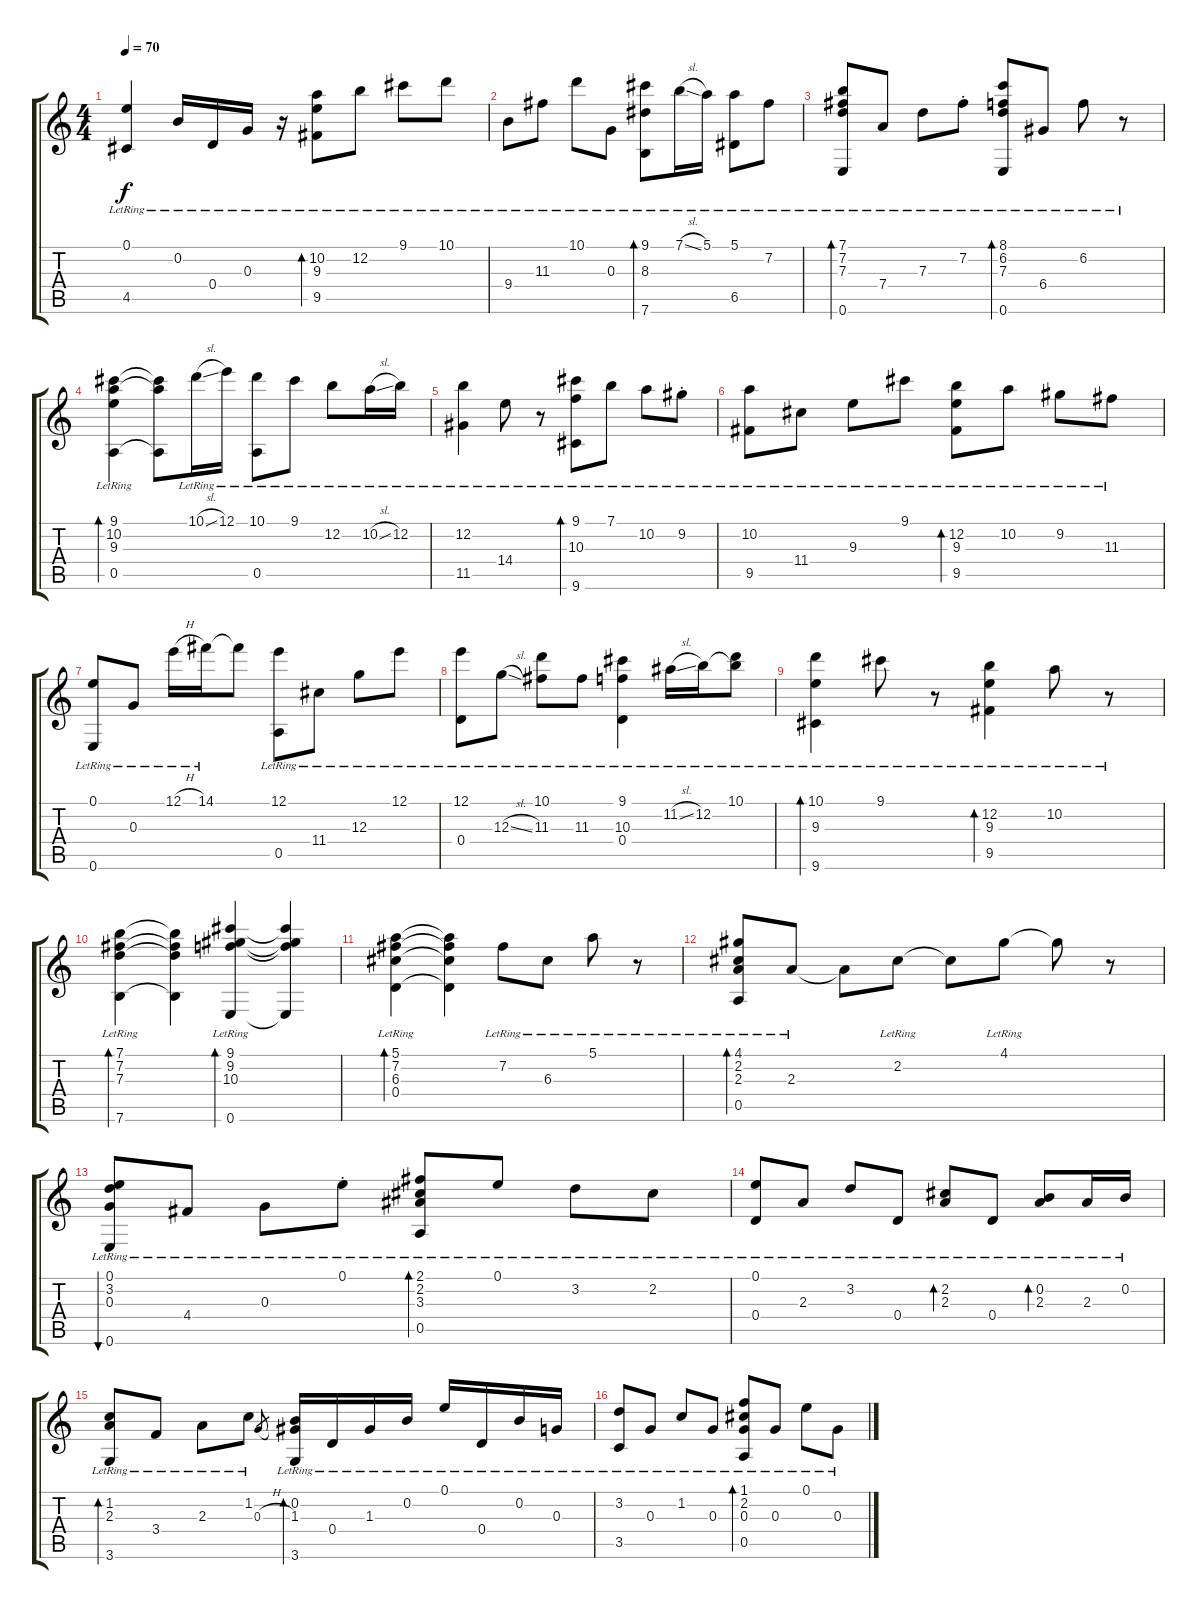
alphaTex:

\track "" {instrument acousticguitarsteel}
\staff {score tabs}
\tuning (E4 B3 G3 D3 A2 E2) {hide}
\ts (4 4)
\tempo 70
\clef g2
\ks c
(0.1{lr} 4.5{lr}).4{dy f} 0.2{lr}.16 0.4{lr}.16 0.3{lr}.16 r.16 (10.2{lr} 9.3{lr} 9.5{lr}).8{bd 60} 12.2{lr}.8 9.1{lr}.8 10.1{lr}.8 |
9.4{lr}.8 11.3{lr}.8 10.1{lr}.8 0.3{lr}.8 (9.1{lr} 8.3{lr} 7.6{lr}).8{bd 60} 7.1{sl lr}.16 5.1{lr}.16 (5.1{lr} 6.5{lr}).8 7.2{lr}.8 |
(7.1{lr} 7.2{lr} 7.3{lr} 0.6{lr}).8{bd 60} 7.4{lr}.8 7.3{lr}.8 7.2{st lr}.8 (8.1{lr} 6.2{lr} 7.3{lr} 0.6{lr}).8{bd 60} 6.4{lr}.8 6.2{lr}.8 r.8 |
(9.1{lr} 10.2{lr} 9.3{lr} 0.5{lr}).4{bd 60} (9.1{t} 10.2{t} 0.5{t}).8 10.1{sl lr}.16 12.1{lr}.16 (10.1{lr} 0.5{lr}).8 9.1{lr}.8 12.2{lr}.8 10.2{sl lr}.16 12.2{lr}.16 |
(12.2{lr} 11.5{lr}).4 14.4{lr}.8 r.8 (9.1{lr} 10.3{lr} 9.6{lr}).8{bd 60} 7.1{lr}.8 10.2{lr}.8 9.2{st lr}.8 |
(10.2{lr} 9.5{lr}).8 11.4{lr}.8 9.3{lr}.8 9.1{lr}.8 (12.2{lr} 9.3{lr} 9.5{lr}).8{bd 60} 10.2{lr}.8 9.2{lr}.8 11.3{lr}.8 |
(0.1{lr} 0.6{lr}).8 0.3{lr}.8 12.1{h lr}.16 14.1{lr}.16 14.1{t}.8 (12.1{lr} 0.5{lr}).8 11.4{lr}.8 12.3{lr}.8 12.1{lr}.8 |
(12.1{lr} 0.4{lr}).8 12.3{sl lr}.8 (10.1{lr} 11.3{lr}).8 11.3{lr}.8 (9.1{lr} 10.3{lr} 0.4{lr}).4 11.2{sl lr}.16 12.2{lr}.16 (10.1{lr} 12.2{t}).8 |
(10.1{lr} 9.3{lr} 9.6{lr}).4{bd 60} 9.1{lr}.8 r.8 (12.2{lr} 9.3{lr} 9.5{lr}).4{bd 60} 10.2{lr}.8 r.8 |
(7.1{lr} 7.2{lr} 7.3{lr} 7.6{lr}).4{bd 60} (7.1{t} 7.2{t} 7.3{t} 7.6{t}).4 (9.1{lr} 9.2{lr} 10.3{lr} 0.6{lr}).4{bd 60} (9.1{t} 9.2{t} 10.3{t} 0.6{t}).4 |
(5.1{lr} 7.2{lr} 6.3{lr} 0.4{lr}).4{bd 60} (5.1{t} 7.2{t} 6.3{t} 0.4{t}).4 7.2{lr}.8 6.3{lr}.8 5.1{lr}.8 r.8 |
(4.1{lr} 2.2{lr} 2.3{lr} 0.5{lr}).8{bd 60} 2.3{lr}.8 2.3{t}.8 2.2{lr}.8 2.2{t}.8 4.1{lr}.8 4.1{t}.8 r.8 |
(0.1{lr} 3.2{lr} 0.3{lr} 0.6{lr}).8{bu 60} 4.4{lr}.8 0.3{lr}.8 0.1{st lr}.8 (2.1{lr} 2.2{lr} 3.3{lr} 0.5{lr}).8{bd 60} 0.1{lr}.8 3.2{lr}.8 2.2{lr}.8 |
(0.1{lr} 0.4{lr}).8 2.3{lr}.8 3.2{lr}.8 0.4{lr}.8 (2.2{lr} 2.3{lr}).8{bd 60} 0.4{lr}.8 (0.2{lr} 2.3{lr}).8{bd 60} 2.3{lr}.16 0.2{lr}.16 |
(1.2{lr} 2.3{lr} 3.6{lr}).8{bd 60} 3.4{lr}.8 2.3{lr}.8 1.2{lr}.8 0.3{h}.8{gr} (0.2{lr} 1.3{lr} 3.6{lr}).16{bd 60} 0.4{lr}.16 1.3{lr}.16 0.2{lr}.16 0.1{lr}.16 0.4{lr}.16 0.2{lr}.16 0.3{lr}.16 |
(3.2{lr} 3.5{lr}).8 0.3{lr}.8 1.2{lr}.8 0.3{lr}.8 (1.1{lr} 2.2{lr} 0.3{lr} 0.5{lr}).8{bd 60} 0.3{lr}.8 0.1{lr}.8 0.3{lr}.8
